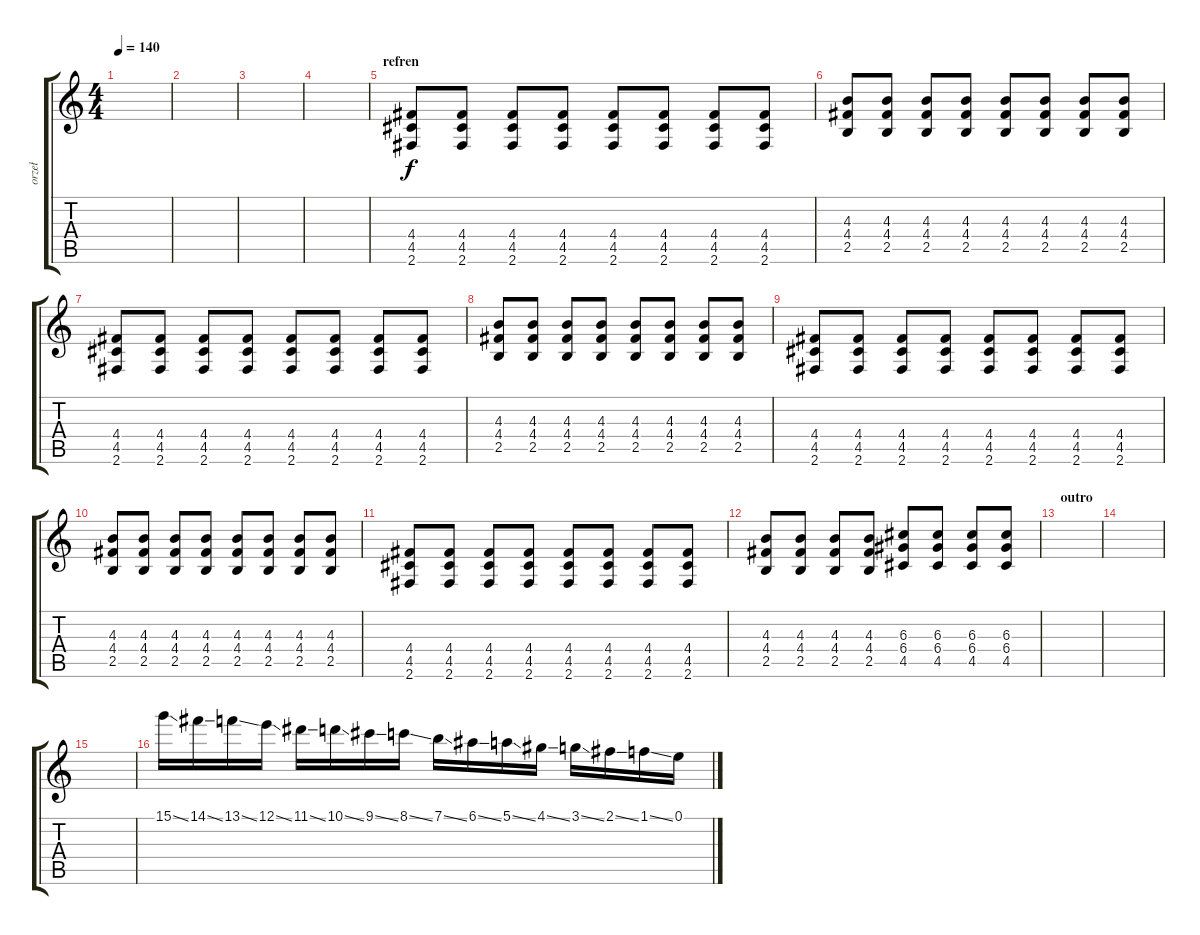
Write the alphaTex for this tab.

\track ("orzeł" "orzeł") {instrument overdrivenguitar}
\staff {score tabs}
\tuning (E4 B3 G3 D3 A2 E2) {hide}
\ts (4 4)
\tempo 140
\clef g2
\ks c
|
|
|
|
\section ("" "refren")
(4.4 4.5 2.6).8 (4.4 4.5 2.6).8 (4.4 4.5 2.6).8 (4.4 4.5 2.6).8 (4.4 4.5 2.6).8 (4.4 4.5 2.6).8 (4.4 4.5 2.6).8 (4.4 4.5 2.6).8 |
(4.3 4.4 2.5).8 (4.3 4.4 2.5).8 (4.3 4.4 2.5).8 (4.3 4.4 2.5).8 (4.3 4.4 2.5).8 (4.3 4.4 2.5).8 (4.3 4.4 2.5).8 (4.3 4.4 2.5).8 |
(4.4 4.5 2.6).8 (4.4 4.5 2.6).8 (4.4 4.5 2.6).8 (4.4 4.5 2.6).8 (4.4 4.5 2.6).8 (4.4 4.5 2.6).8 (4.4 4.5 2.6).8 (4.4 4.5 2.6).8 |
(4.3 4.4 2.5).8 (4.3 4.4 2.5).8 (4.3 4.4 2.5).8 (4.3 4.4 2.5).8 (4.3 4.4 2.5).8 (4.3 4.4 2.5).8 (4.3 4.4 2.5).8 (4.3 4.4 2.5).8 |
(4.4 4.5 2.6).8 (4.4 4.5 2.6).8 (4.4 4.5 2.6).8 (4.4 4.5 2.6).8 (4.4 4.5 2.6).8 (4.4 4.5 2.6).8 (4.4 4.5 2.6).8 (4.4 4.5 2.6).8 |
(4.3 4.4 2.5).8 (4.3 4.4 2.5).8 (4.3 4.4 2.5).8 (4.3 4.4 2.5).8 (4.3 4.4 2.5).8 (4.3 4.4 2.5).8 (4.3 4.4 2.5).8 (4.3 4.4 2.5).8 |
(4.4 4.5 2.6).8 (4.4 4.5 2.6).8 (4.4 4.5 2.6).8 (4.4 4.5 2.6).8 (4.4 4.5 2.6).8 (4.4 4.5 2.6).8 (4.4 4.5 2.6).8 (4.4 4.5 2.6).8 |
(4.3 4.4 2.5).8 (4.3 4.4 2.5).8 (4.3 4.4 2.5).8 (4.3 4.4 2.5).8 (6.3 6.4 4.5).8 (6.3 6.4 4.5).8 (6.3 6.4 4.5).8 (6.3 6.4 4.5).8 |
\section ("" "outro")
|
|
|
15.1{ss}.16 14.1{ss}.16 13.1{ss}.16 12.1{ss}.16 11.1{ss}.16 10.1{ss}.16 9.1{ss}.16 8.1{ss}.16 7.1{ss}.16 6.1{ss}.16 5.1{ss}.16 4.1{ss}.16 3.1{ss}.16 2.1{ss}.16 1.1{ss}.16 0.1.16
